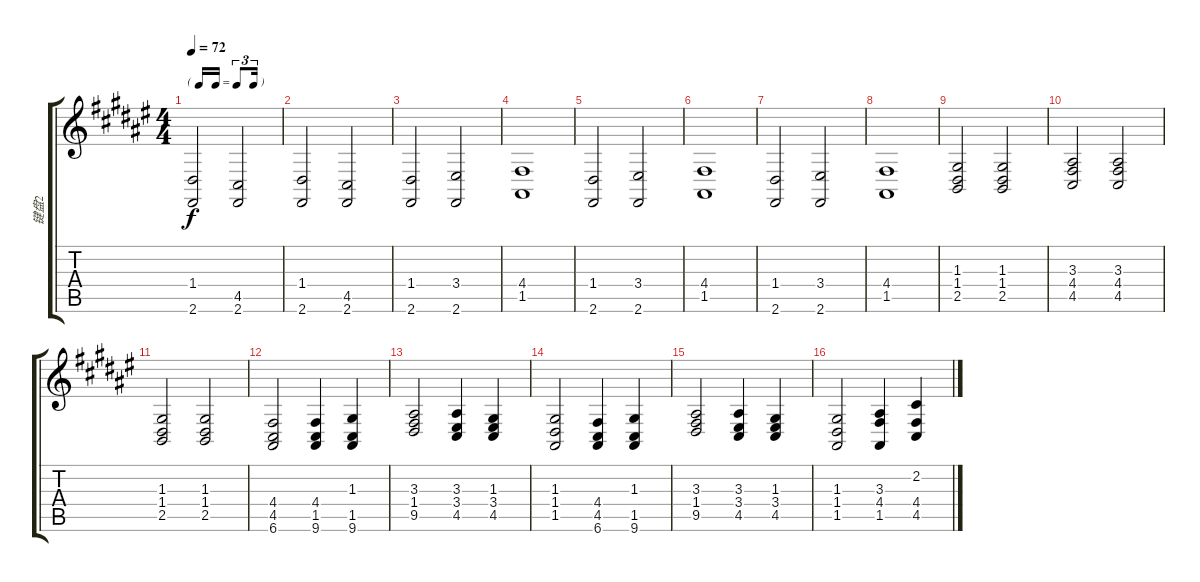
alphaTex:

\track ("键盘2" "键盘2") {instrument acousticgrandpiano}
\staff {score tabs}
\tuning (E4 B3 G3 D3 A2 E2) {hide}
\ts (4 4)
\tf triplet16th
\tempo 72
\clef g2
\ks f#
(1.4 2.6).2{dy f} (4.5 2.6).2 |
(1.4 2.6).2 (4.5 2.6).2 |
(1.4 2.6).2 (3.4 2.6).2 |
(4.4 1.5).1 |
(1.4 2.6).2 (3.4 2.6).2 |
(4.4 1.5).1 |
(1.4 2.6).2 (3.4 2.6).2 |
(4.4 1.5).1 |
(1.3 1.4 2.5).2 (1.3 1.4 2.5).2 |
(3.3 4.4 4.5).2 (3.3 4.4 4.5).2 |
(1.3 1.4 2.5).2 (1.3 1.4 2.5).2 |
(4.4 4.5 6.6).2 (4.4 1.5 9.6).4 (1.3 1.5 9.6).4 |
(3.3 1.4 9.5).2 (3.3 3.4 4.5).4 (1.3 3.4 4.5).4 |
(1.3 1.4 1.5).2 (4.4 4.5 6.6).4 (1.3 1.5 9.6).4 |
(3.3 1.4 9.5).2 (3.3 3.4 4.5).4 (1.3 3.4 4.5).4 |
(1.3 1.4 1.5).2 (3.3 4.4 1.5).4 (2.2 4.4 4.5).4
